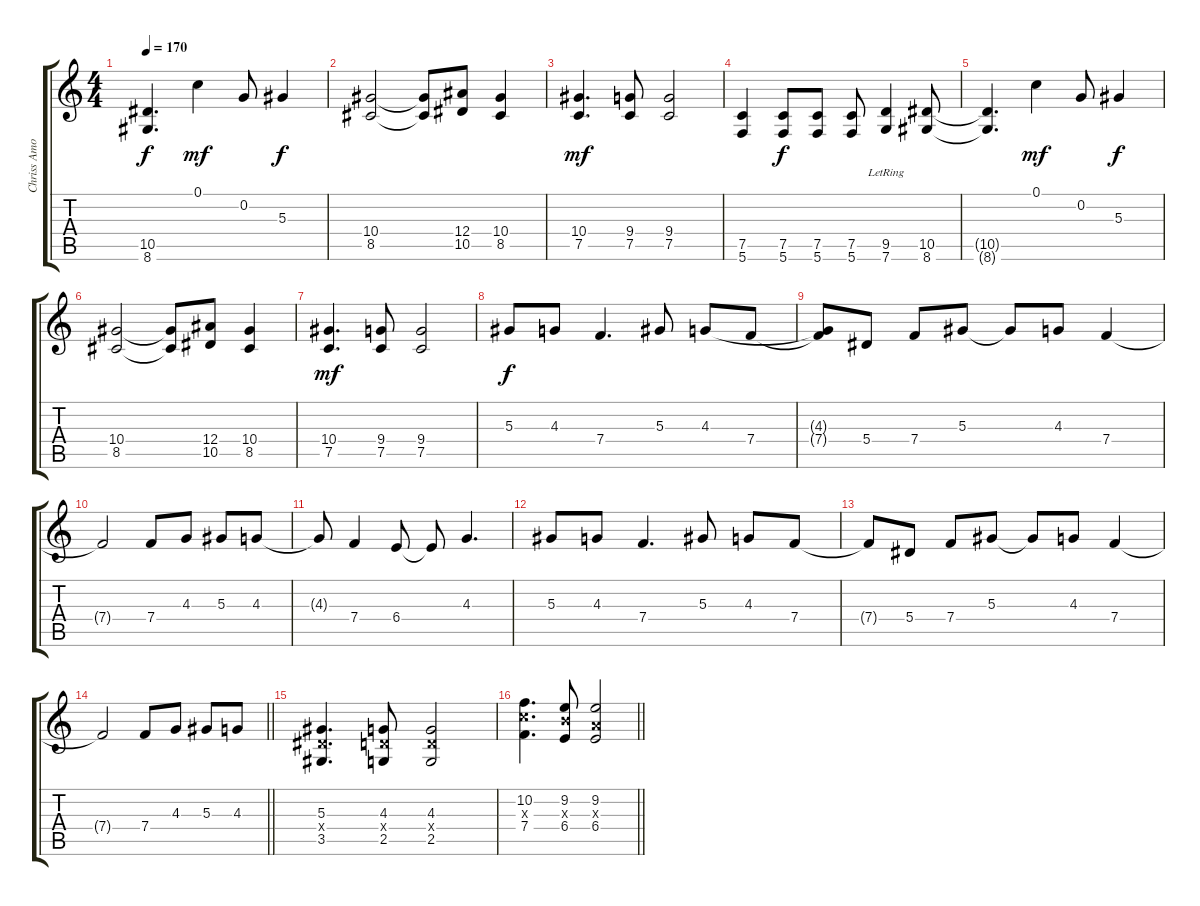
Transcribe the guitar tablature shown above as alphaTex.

\track ("Chriss Amott" "Chriss Amo") {instrument distortionguitar}
\staff {score tabs}
\tuning (C4 G3 Eb3 Bb2 F2 C2) {hide}
\ts (4 4)
\tempo 170
\clef g2
\ks c
(10.5{t} 8.6{t}).4{d dy f} 0.1.4{dy mf} 0.2.8 5.3.4{dy f} |
(10.4 8.5).2 (10.4{t} 8.5{t}).8 (12.4 10.5).8 (10.4 8.5).4 |
(10.4 7.5).4{d dy mf} (9.4 7.5).8 (9.4 7.5).2 |
(7.5 5.6).4 (7.5 5.6).8{dy f} (7.5 5.6).8 (7.5 5.6).8 (9.5{lr} 7.6{lr}).4 (10.5 8.6).8 |
(10.5{t} 8.6{t}).4{d} 0.1.4{dy mf} 0.2.8 5.3.4{dy f} |
(10.4 8.5).2 (10.4{t} 8.5{t}).8 (12.4 10.5).8 (10.4 8.5).4 |
(10.4 7.5).4{d dy mf} (9.4 7.5).8 (9.4 7.5).2 |
5.3.8{dy f} 4.3.8 7.4.4{d} 5.3.8 4.3.8 7.4.8 |
(4.3{t} 7.4{t}).8 5.4.8 7.4.8 5.3.8 5.3{t}.8 4.3.8 7.4.4 |
7.4{t}.2 7.4.8 4.3.8 5.3.8 4.3.8 |
4.3{t}.8 7.4.4 6.4.8 6.4{t}.8 4.3.4{d} |
5.3.8 4.3.8 7.4.4{d} 5.3.8 4.3.8 7.4.8 |
7.4{t}.8 5.4.8 7.4.8 5.3.8 5.3{t}.8 4.3.8 7.4.4 |
\barLineRight lightlight
7.4{t}.2 7.4.8 4.3.8 5.3.8 4.3.8 |
\section ("" "")
(5.3 5.4{x} 3.5).4{d volume 15} (4.3 4.4{x} 2.5).8 (4.3 4.4{x} 2.5).2 |
\barLineRight lightlight
(10.2 9.3{x} 7.4).4{d} (9.2 8.3{x} 6.4).8 (9.2 6.3{x} 6.4).2
